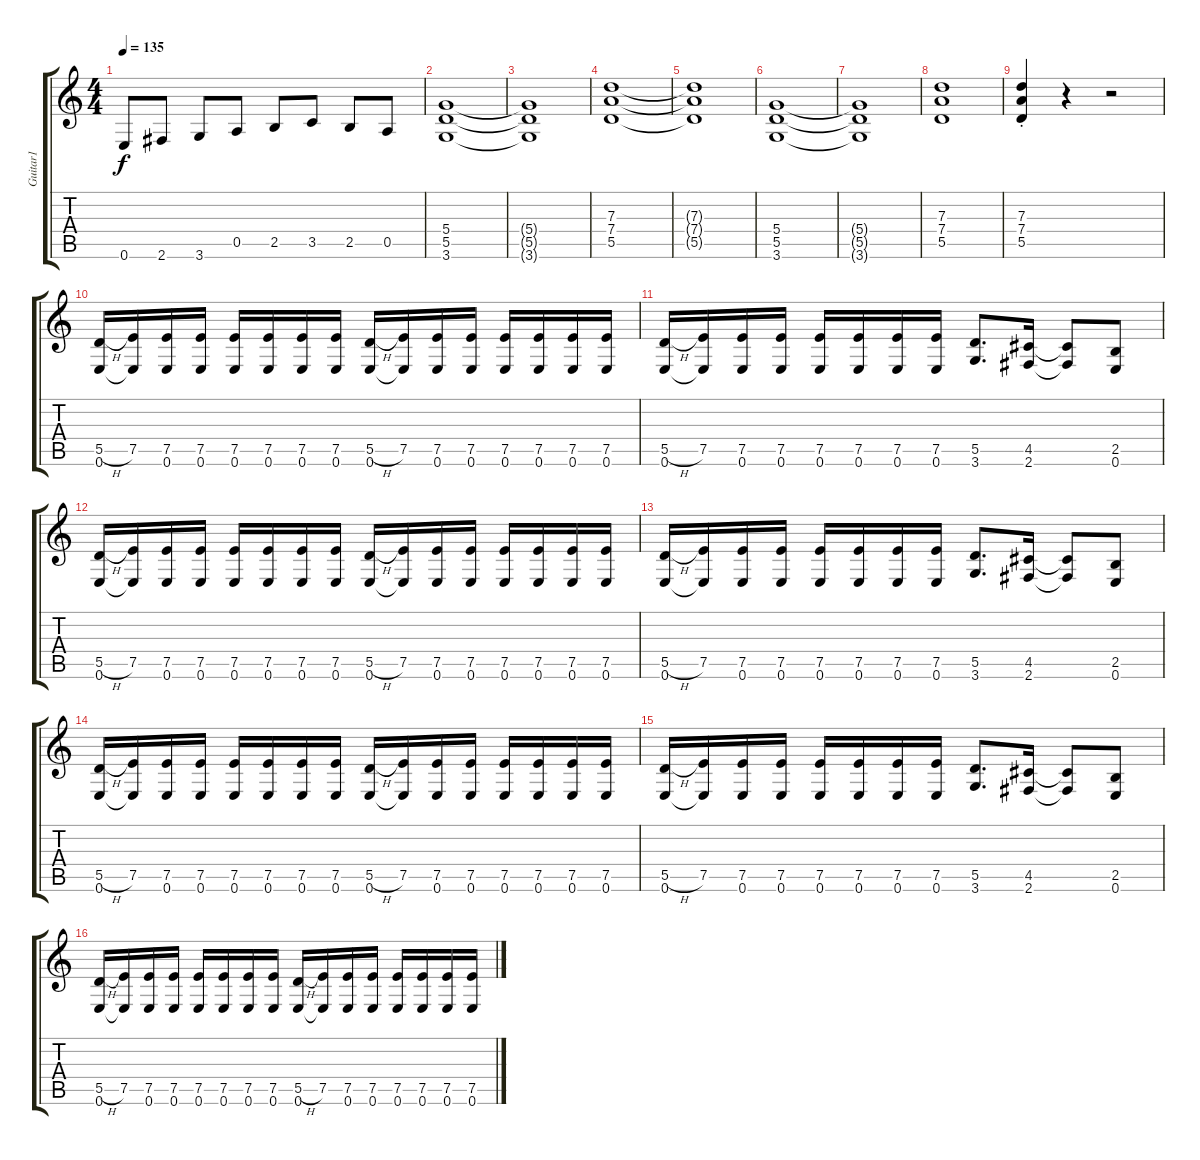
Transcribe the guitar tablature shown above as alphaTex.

\track ("Guitar1" "Guitar1") {instrument distortionguitar}
\staff {score tabs}
\tuning (E4 B3 G3 D3 A2 E2) {hide}
\ts (4 4)
\tempo 135
\clef g2
\ks c
0.6.8{dy f} 2.6.8 3.6.8 0.5.8 2.5.8 3.5.8 2.5.8 0.5.8 |
(5.4 5.5 3.6).1 |
(5.4{t} 5.5{t} 3.6{t}).1 |
(7.3 7.4 5.5).1 |
(7.3{t} 7.4{t} 5.5{t}).1 |
(5.4 5.5 3.6).1 |
(5.4{t} 5.5{t} 3.6{t}).1 |
(7.3 7.4 5.5).1 |
(7.3{st} 7.4{st} 5.5{st}).4 r.4 r.2 |
(5.5{h} 0.6).16 (7.5 0.6{t}).16 (7.5 0.6).16 (7.5 0.6).16 (7.5 0.6).16 (7.5 0.6).16 (7.5 0.6).16 (7.5 0.6).16 (5.5{h} 0.6).16 (7.5 0.6{t}).16 (7.5 0.6).16 (7.5 0.6).16 (7.5 0.6).16 (7.5 0.6).16 (7.5 0.6).16 (7.5 0.6).16 |
(5.5{h} 0.6).16 (7.5 0.6{t}).16 (7.5 0.6).16 (7.5 0.6).16 (7.5 0.6).16 (7.5 0.6).16 (7.5 0.6).16 (7.5 0.6).16 (5.5 3.6).8{d} (4.5 2.6).16 (4.5{t} 2.6{t}).8 (2.5 0.6).8 |
(5.5{h} 0.6).16 (7.5 0.6{t}).16 (7.5 0.6).16 (7.5 0.6).16 (7.5 0.6).16 (7.5 0.6).16 (7.5 0.6).16 (7.5 0.6).16 (5.5{h} 0.6).16 (7.5 0.6{t}).16 (7.5 0.6).16 (7.5 0.6).16 (7.5 0.6).16 (7.5 0.6).16 (7.5 0.6).16 (7.5 0.6).16 |
(5.5{h} 0.6).16 (7.5 0.6{t}).16 (7.5 0.6).16 (7.5 0.6).16 (7.5 0.6).16 (7.5 0.6).16 (7.5 0.6).16 (7.5 0.6).16 (5.5 3.6).8{d} (4.5 2.6).16 (4.5{t} 2.6{t}).8 (2.5 0.6).8 |
(5.5{h} 0.6).16 (7.5 0.6{t}).16 (7.5 0.6).16 (7.5 0.6).16 (7.5 0.6).16 (7.5 0.6).16 (7.5 0.6).16 (7.5 0.6).16 (5.5{h} 0.6).16 (7.5 0.6{t}).16 (7.5 0.6).16 (7.5 0.6).16 (7.5 0.6).16 (7.5 0.6).16 (7.5 0.6).16 (7.5 0.6).16 |
(5.5{h} 0.6).16 (7.5 0.6{t}).16 (7.5 0.6).16 (7.5 0.6).16 (7.5 0.6).16 (7.5 0.6).16 (7.5 0.6).16 (7.5 0.6).16 (5.5 3.6).8{d} (4.5 2.6).16 (4.5{t} 2.6{t}).8 (2.5 0.6).8 |
(5.5{h} 0.6).16 (7.5 0.6{t}).16 (7.5 0.6).16 (7.5 0.6).16 (7.5 0.6).16 (7.5 0.6).16 (7.5 0.6).16 (7.5 0.6).16 (5.5{h} 0.6).16 (7.5 0.6{t}).16 (7.5 0.6).16 (7.5 0.6).16 (7.5 0.6).16 (7.5 0.6).16 (7.5 0.6).16 (7.5 0.6).16
